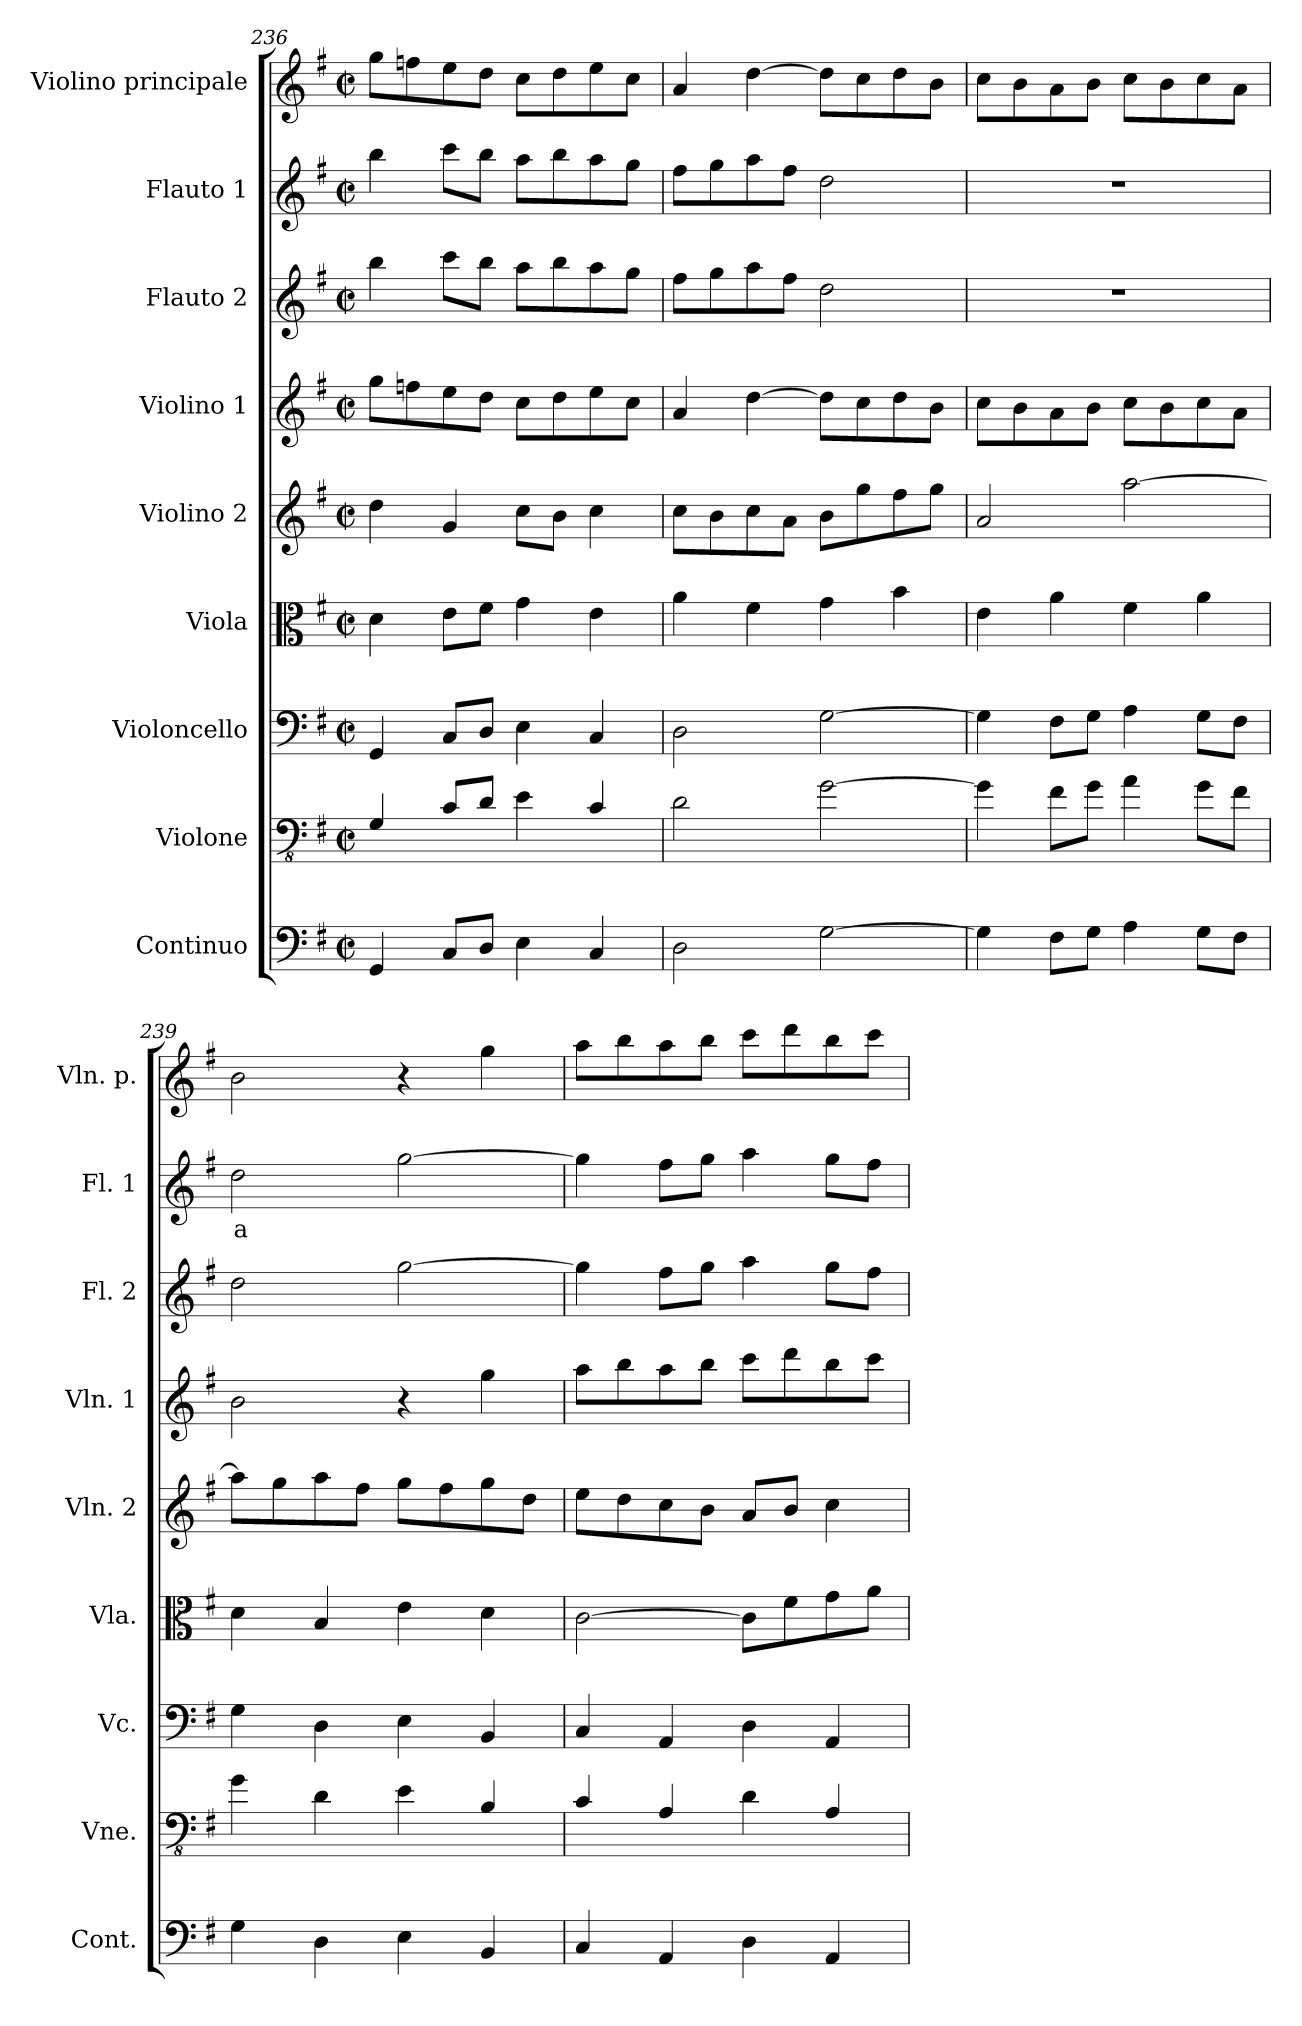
**kern	**kern	**kern	**kern	**kern	**kern	**kern	**kern	**text	**kern
*part9	*part8	*part7	*part6	*part5	*part4	*part3	*part2	*part2	*part1
*staff9	*staff8	*staff7	*staff6	*staff5	*staff4	*staff3	*staff2	*staff2	*staff1
*I"Continuo	*I"Violone	*I"Violoncello	*I"Viola	*I"Violino 2	*I"Violino 1	*I"Flauto 2	*I"Flauto 1	*	*I"Violino principale
*I'Cont.	*I'Vne.	*I'Vc.	*I'Vla.	*I'Vln. 2	*I'Vln. 1	*I'Fl. 2	*I'Fl. 1	*	*I'Vln. p.
*clefF4	*clefFv4	*clefF4	*clefC3	*clefG2	*clefG2	*clefG2	*clefG2	*	*clefG2
*	*ITrd7c12	*	*	*	*	*	*	*	*
*k[f#]	*k[f#]	*k[f#]	*k[f#]	*k[f#]	*k[f#]	*k[f#]	*k[f#]	*	*k[f#]
*M2/2	*M2/2	*M2/2	*M2/2	*M2/2	*M2/2	*M2/2	*M2/2	*	*M2/2
*met(c|)	*met(c|)	*met(c|)	*met(c|)	*met(c|)	*met(c|)	*met(c|)	*met(c|)	*	*met(c|)
=236	=236	=236	=236	=236	=236	=236	=236	=236	=236
4GG/	4GGG/	4GG/	4d\	4dd\	8gg\L	4bb\	4bb\	.	8gg\L
.	.	.	.	.	8ffn\	.	.	.	8ffn\
8C/L	8CC/L	8C/L	8e\L	4g/	8ee\	8ccc\L	8ccc\L	.	8ee\
8D/J	8DD/J	8D/J	8f#\J	.	8dd\J	8bb\J	8bb\J	.	8dd\J
4E\	4EE\	4E\	4g\	8cc\L	8cc\L	8aa\L	8aa\L	.	8cc\L
.	.	.	.	8b\J	8dd\	8bb\	8bb\	.	8dd\
4C/	4CC/	4C/	4e\	4cc\	8ee\	8aa\	8aa\	.	8ee\
.	.	.	.	.	8cc\J	8gg\J	8gg\J	.	8cc\J
=237	=237	=237	=237	=237	=237	=237	=237	=237	=237
2D\	2DD\	2D\	4a\	8cc\L	4a/	8ff#\L	8ff#\L	.	4a/
.	.	.	.	8b\	.	8gg\	8gg\	.	.
.	.	.	4f#\	8cc\	[4dd\	8aa\	8aa\	.	[4dd\
.	.	.	.	8a\J	.	8ff#\J	8ff#\J	.	.
[2G\	[2GG\	[2G\	4g\	8b\L	8dd\L]	2dd\	2dd\	.	8dd\L]
.	.	.	.	8gg\	8cc\	.	.	.	8cc\
.	.	.	4b\	8ff#\	8dd\	.	.	.	8dd\
.	.	.	.	8gg\J	8b\J	.	.	.	8b\J
=238	=238	=238	=238	=238	=238	=238	=238	=238	=238
4G\]	4GG\]	4G\]	4e\	2a/	8cc\L	1r	1r	.	8cc\L
.	.	.	.	.	8b\	.	.	.	8b\
8F#\L	8FF#\L	8F#\L	4a\	.	8a\	.	.	.	8a\
8G\J	8GG\J	8G\J	.	.	8b\J	.	.	.	8b\J
4A\	4AA\	4A\	4f#\	[2aa\	8cc\L	.	.	.	8cc\L
.	.	.	.	.	8b\	.	.	.	8b\
8G\L	8GG\L	8G\L	4a\	.	8cc\	.	.	.	8cc\
8F#\J	8FF#\J	8F#\J	.	.	8a\J	.	.	.	8a\J
=239	=239	=239	=239	=239	=239	=239	=239	=239	=239
!	!	!	!	!	!	!	!	!LO:LY:color=#FF0000	!
4G\	4GG\	4G\	4d\	8aa\L]	2b\	2dd\	2dd\	a	2b\
.	.	.	.	8gg\	.	.	.	.	.
4D\	4DD\	4D\	4B/	8aa\	.	.	.	.	.
.	.	.	.	8ff#\J	.	.	.	.	.
4E\	4EE\	4E\	4e\	8gg\L	4r	[2gg\	[2gg\	.	4r
.	.	.	.	8ff#\	.	.	.	.	.
4BB/	4BBB/	4BB/	4d\	8gg\	4gg\	.	.	.	4gg\
.	.	.	.	8dd\J	.	.	.	.	.
=240	=240	=240	=240	=240	=240	=240	=240	=240	=240
4C/	4CC/	4C/	[2c\	8ee\L	8aa\L	4gg\]	4gg\]	.	8aa\L
.	.	.	.	8dd\	8bb\	.	.	.	8bb\
4AA/	4AAA/	4AA/	.	8cc\	8aa\	8ff#\L	8ff#\L	.	8aa\
.	.	.	.	8b\J	8bb\J	8gg\J	8gg\J	.	8bb\J
4D\	4DD\	4D\	8c\L]	8a/L	8ccc\L	4aa\	4aa\	.	8ccc\L
.	.	.	8f#\	8b/J	8ddd\	.	.	.	8ddd\
4AA/	4AAA/	4AA/	8g\	4cc\	8bb\	8gg\L	8gg\L	.	8bb\
.	.	.	8a\J	.	8ccc\J	8ff#\J	8ff#\J	.	8ccc\J
=	=	=	=	=	=	=	=	=	=
*-	*-	*-	*-	*-	*-	*-	*-	*-	*-
